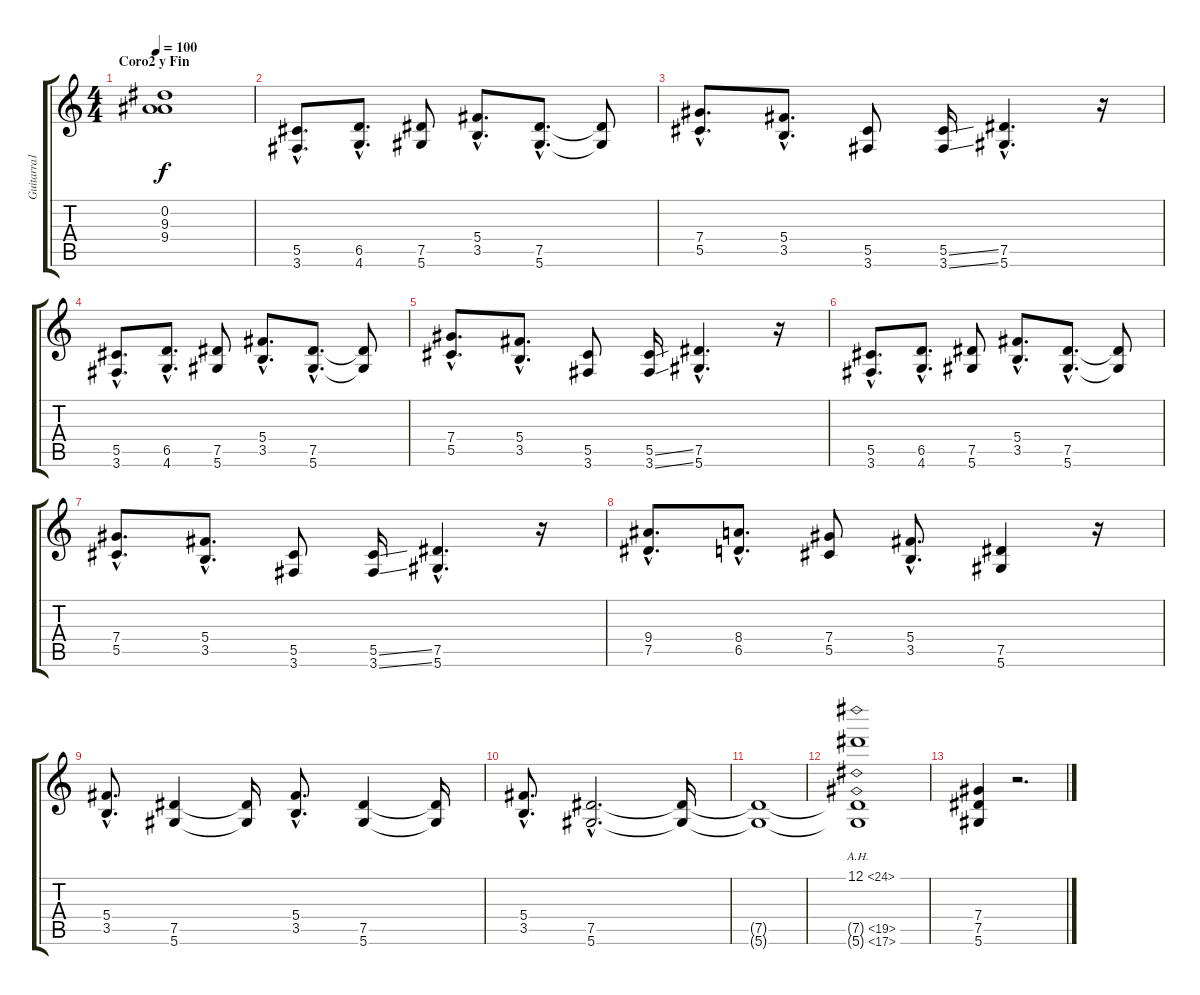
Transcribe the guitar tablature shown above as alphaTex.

\track ("Guitarra1" "Guitarra1") {instrument overdrivenguitar}
\staff {score tabs}
\tuning (Eb4 Bb3 Gb3 Db3 Ab2 Eb2) {hide}
\ts (4 4)
\section ("" "Coro2 y Fin")
\tempo 100
\clef g2
\ks c
(0.2 9.3 9.4).1{dy f} |
(5.5{hac} 3.6{hac}).8{d} (6.5{hac} 4.6{hac}).8{d} (7.5 5.6).8 (5.4{hac} 3.5{hac}).8{d} (7.5{hac} 5.6{hac}).8{d} (7.5{t} 5.6{t}).8 |
(7.4{hac} 5.5{hac}).8{d} (5.4{hac} 3.5{hac}).8{d} (5.5 3.6).8 (5.5{ss} 3.6{ss}).16 (7.5{hac} 5.6{hac}).4{d} r.16 |
(5.5{hac} 3.6{hac}).8{d} (6.5{hac} 4.6{hac}).8{d} (7.5 5.6).8 (5.4{hac} 3.5{hac}).8{d} (7.5{hac} 5.6{hac}).8{d} (7.5{t} 5.6{t}).8 |
(7.4{hac} 5.5{hac}).8{d} (5.4{hac} 3.5{hac}).8{d} (5.5 3.6).8 (5.5{ss} 3.6{ss}).16 (7.5{hac} 5.6{hac}).4{d} r.16 |
(5.5{hac} 3.6{hac}).8{d} (6.5{hac} 4.6{hac}).8{d} (7.5 5.6).8 (5.4{hac} 3.5{hac}).8{d} (7.5{hac} 5.6{hac}).8{d} (7.5{t} 5.6{t}).8 |
(7.4{hac} 5.5{hac}).8{d} (5.4{hac} 3.5{hac}).8{d} (5.5 3.6).8 (5.5{ss} 3.6{ss}).16 (7.5{hac} 5.6{hac}).4{d} r.16 |
(9.4{hac} 7.5{hac}).8{d} (8.4{hac} 6.5{hac}).8{d} (7.4 5.5).8 (5.4{hac} 3.5{hac}).8{d} (7.5 5.6).4 r.16 |
(5.4{hac} 3.5{hac}).8{d} (7.5 5.6).4 (7.5{t} 5.6{t}).16 (5.4{hac} 3.5{hac}).8{d} (7.5 5.6).4 (7.5{t} 5.6{t}).16 |
(5.4{hac} 3.5{hac}).8{d} (7.5{hac} 5.6{hac}).2{d} (7.5{t} 5.6{t}).16 |
(7.5{t} 5.6{t}).1 |
(12.1{ah 12} 7.5{ah 12 t} 5.6{ah 12 t}).1 |
(7.4 7.5 5.6).4 r.2{d}
